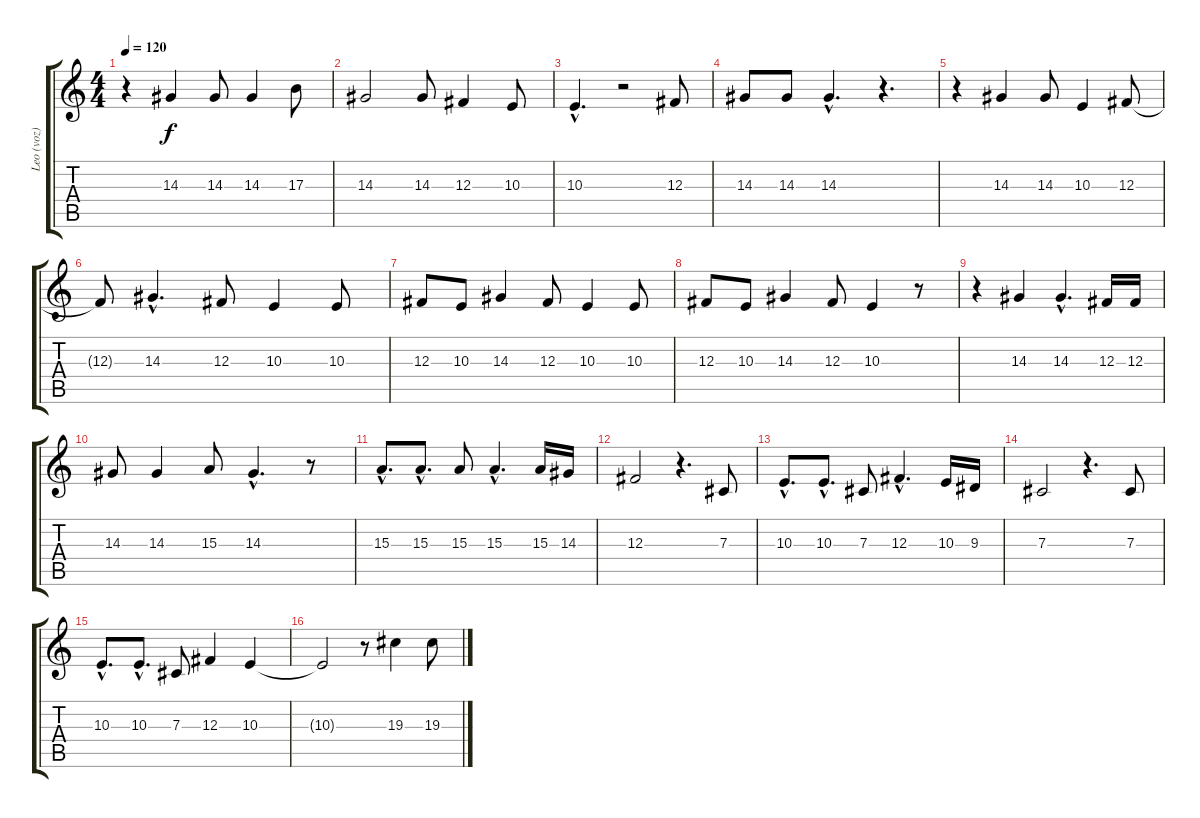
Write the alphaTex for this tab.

\track ("Leo (voz)" "Leo (voz)") {instrument oboe}
\staff {score tabs}
\tuning (Eb4 Bb3 Gb3 Db3 Ab2 Eb2) {hide}
\ts (4 4)
\tempo 120
\clef g2
\ks c
r.4{dy f} 14.3.4 14.3.8 14.3.4 17.3.8 |
14.3.2 14.3.8 12.3.4 10.3.8 |
10.3{hac}.4{d} r.2 12.3.8 |
14.3.8 14.3.8 14.3{hac}.4{d} r.4{d} |
r.4 14.3.4 14.3.8 10.3.4 12.3.8 |
12.3{t}.8 14.3{hac}.4{d} 12.3.8 10.3.4 10.3.8 |
12.3.8 10.3.8 14.3.4 12.3.8 10.3.4 10.3.8 |
12.3.8 10.3.8 14.3.4 12.3.8 10.3.4 r.8 |
r.4 14.3.4 14.3{hac}.4{d} 12.3.16 12.3.16 |
14.3.8 14.3.4 15.3.8 14.3{hac}.4{d} r.8 |
15.3{hac}.8{d} 15.3{hac}.8{d} 15.3.8 15.3{hac}.4{d} 15.3.16 14.3.16 |
12.3.2 r.4{d} 7.3.8 |
10.3{hac}.8{d} 10.3{hac}.8{d} 7.3.8 12.3{hac}.4{d} 10.3.16 9.3.16 |
7.3.2 r.4{d} 7.3.8 |
10.3{hac}.8{d} 10.3{hac}.8{d} 7.3.8 12.3.4 10.3.4 |
10.3{t}.2 r.8 19.3.4 19.3.8
